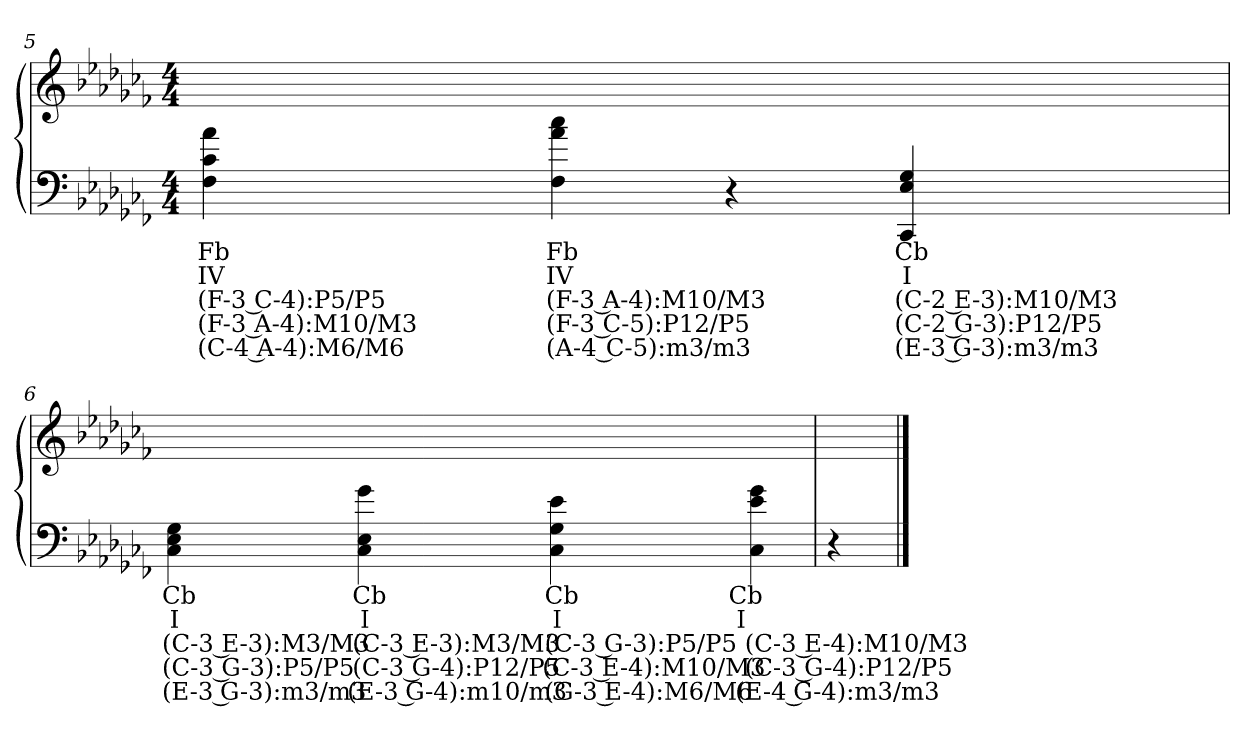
**kern	**text	**text	**text	**text	**text	**kern
*part2	*part2	*part2	*part2	*part2	*part2	*part1
*staff2	*staff2	*staff2	*staff2	*staff2	*staff2	*staff1
*clefF4	*	*	*	*	*	*clefG2
*k[b-e-a-d-g-c-f-]	*	*	*	*	*	*k[b-e-a-d-g-c-f-]
*C-:	*	*	*	*	*	*C-:
*M4/4	*	*	*	*	*	*M4/4
=5	=5	=5	=5	=5	=5	=5
4F- 4c- 4a-	Fb	IV	(F-3 C-4):P5/P5	(F-3 A-4):M10/M3	(C-4 A-4):M6/M6	1ryy
4F- 4a- 4cc-	Fb	IV	(F-3 A-4):M10/M3	(F-3 C-5):P12/P5	(A-4 C-5):m3/m3	.
4r	.	.	.	.	.	.
4CC- 4E- 4G-	Cb	I	(C-2 E-3):M10/M3	(C-2 G-3):P12/P5	(E-3 G-3):m3/m3	.
=6	=6	=6	=6	=6	=6	=6
4C- 4E- 4G-	Cb	I	(C-3 E-3):M3/M3	(C-3 G-3):P5/P5	(E-3 G-3):m3/m3	1ryy
4C- 4E- 4g-	Cb	I	(C-3 E-3):M3/M3	(C-3 G-4):P12/P5	(E-3 G-4):m10/m3	.
4C- 4G- 4e-	Cb	I	(C-3 G-3):P5/P5	(C-3 E-4):M10/M3	(G-3 E-4):M6/M6	.
4C- 4e- 4g-	Cb	I	(C-3 E-4):M10/M3	(C-3 G-4):P12/P5	(E-4 G-4):m3/m3	.
=7	=7	=7	=7	=7	=7	=7
4r	.	.	.	.	.	4ryy
==	==	==	==	==	==	==
*-	*-	*-	*-	*-	*-	*-
